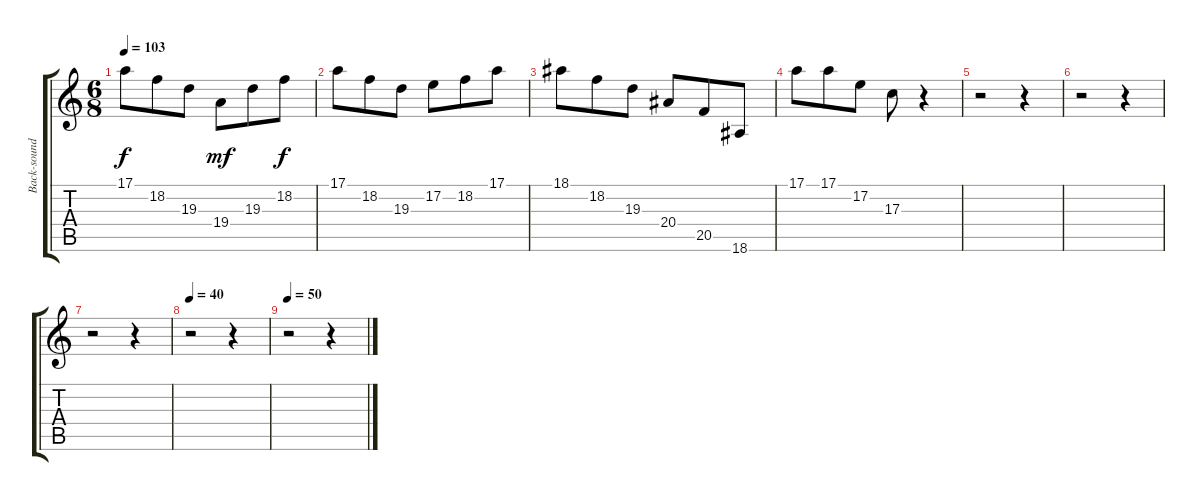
\track ("Back-sound" "Back-sound") {instrument pad2warm}
\staff {score tabs}
\tuning (E4 B3 G3 D3 A2 E2) {hide}
\ts (6 8)
\tempo 103
\clef g2
\ks c
17.1.8{dy f} 18.2.8 19.3.8 19.4.8{dy mf} 19.3.8 18.2.8{dy f} |
17.1.8 18.2.8 19.3.8 17.2.8 18.2.8 17.1.8 |
18.1.8 18.2.8 19.3.8 20.4.8 20.5.8 18.6.8 |
17.1.8 17.1.8 17.2.8 17.3.8 r.4 |
r.2 r.4 |
r.2 r.4 |
r.2 r.4 |
\tempo 69
\tempo 40
r.2 r.4 |
\tempo 69
\tempo 50
r.2 r.4
